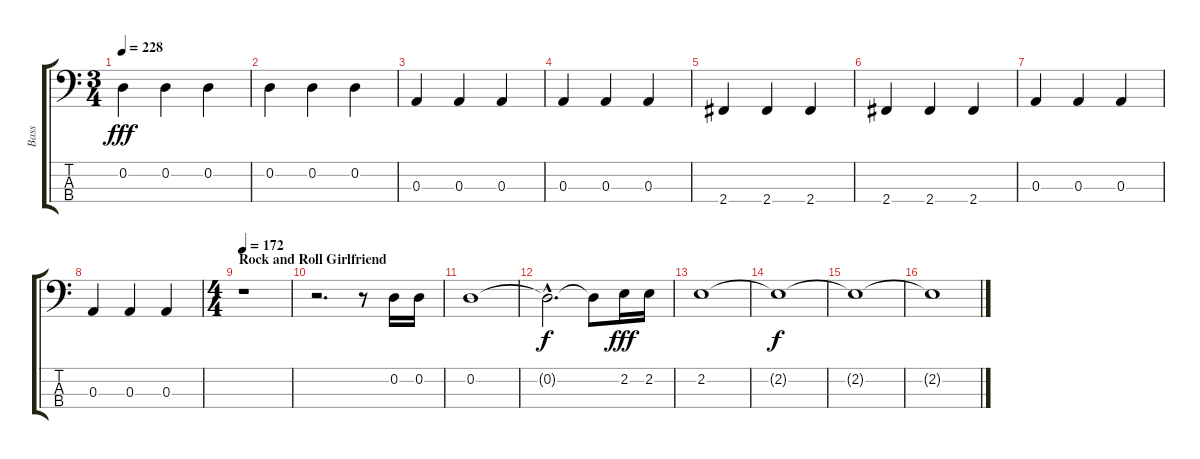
\track ("Bass" "Bass") {instrument electricbassfinger}
\staff {score tabs}
\tuning (G2 D2 A1 E1) {hide}
\ts (3 4)
\tempo 228
\clef f4
\ks c
0.2.4{dy fff} 0.2.4 0.2.4 |
0.2.4 0.2.4 0.2.4 |
0.3.4 0.3.4 0.3.4 |
0.3.4 0.3.4 0.3.4 |
2.4.4 2.4.4 2.4.4 |
2.4.4 2.4.4 2.4.4 |
0.3.4 0.3.4 0.3.4 |
0.3.4 0.3.4 0.3.4 |
\ts (4 4)
\section ("" "Rock and Roll Girlfriend")
\tempo 172
r.1 |
r.2{d} r.8 0.2.16 0.2.16 |
0.2.1 |
0.2{hac t}.2{d dy f} 0.2{t}.8 2.2.16{dy fff} 2.2.16 |
2.2.1 |
2.2{t}.1{dy f} |
2.2{t}.1 |
2.2{t}.1
